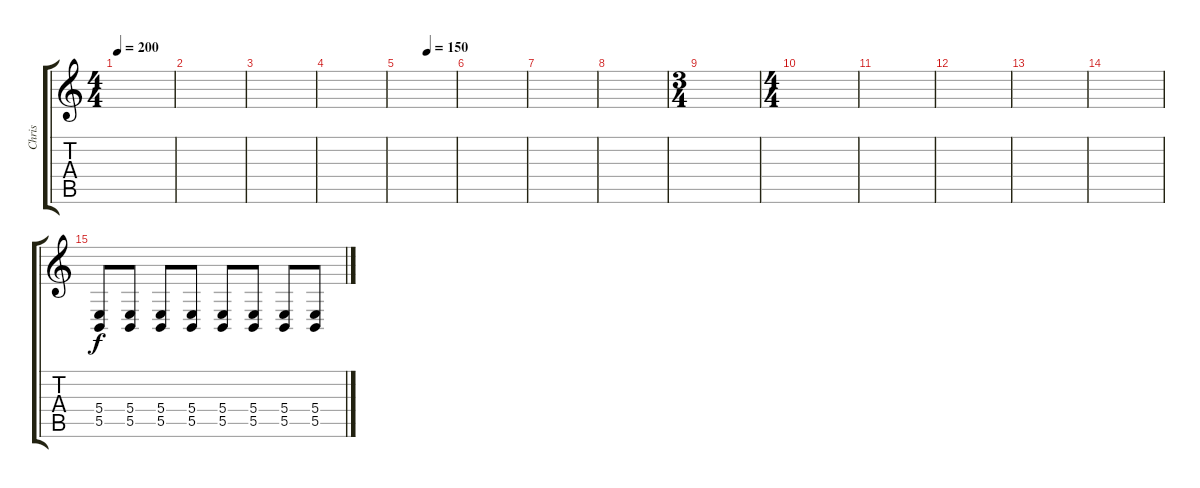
\track ("Chris" "Chris") {instrument melodictom}
\staff {score tabs}
\tuning (Db4 Ab3 E3 B2 Gb2 B1) {hide}
\ts (4 4)
\tempo 200
\clef g2
\ks c
|
|
|
|
\tempo (150 0.5)
|
|
|
|
\ts (3 4)
|
\ts (4 4)
|
|
|
|
|
(5.4 5.5).8 (5.4 5.5).8 (5.4 5.5).8 (5.4 5.5).8 (5.4 5.5).8 (5.4 5.5).8 (5.4 5.5).8 (5.4 5.5).8
